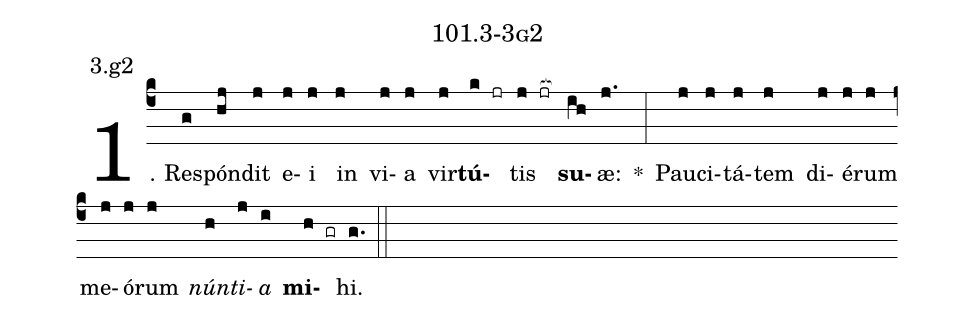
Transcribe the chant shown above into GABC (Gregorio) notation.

name: 101.3-3g2;
annotation: 3.g2;
%%
(c4)1. Re(g)spón(hj)dit(j) e(j)i(j) in(j) vi(j)a(j) vir(j)<b>tú</b>(k jr)tis(j jr[ocb:1{]) <b>su</b>(ih[ocb:0}])æ:(j.) *(:) Pau(j)ci(j)tá(j)tem(j) di(j)é(j)rum(j) me(j)ó(j)rum(j) <i>nún</i>(h)<i>ti</i>(j)<i>a</i>(i) <b>mi</b>(h gr)hi.(g.) (::)


%E(j) u(h) o(j) u(i) a(h) e.(g.) (::)
